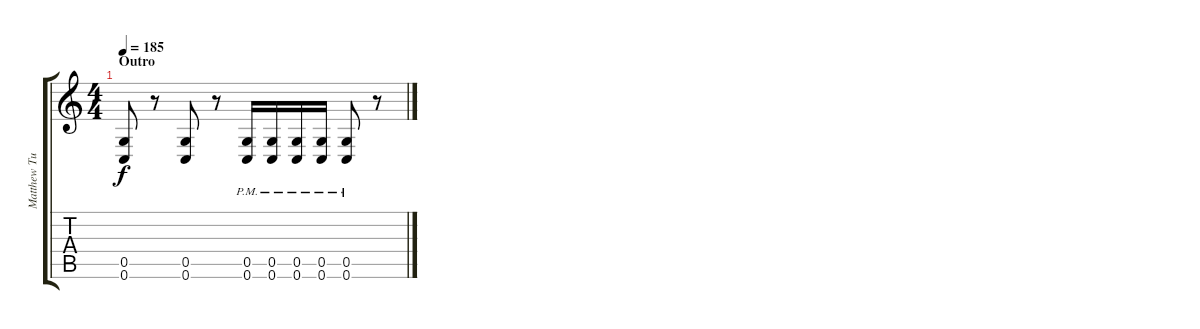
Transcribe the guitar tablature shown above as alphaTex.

\track ("Matthew Tuck (Matt)" "Matthew Tu") {instrument distortionguitar}
\staff {score tabs}
\tuning (D4 A3 F3 C3 G2 C2) {hide}
\ts (4 4)
\section ("" "Outro")
\tempo 185
\clef g2
\ks c
(0.5 0.6).8{dy f} r.8 (0.5 0.6).8 r.8 (0.5{pm} 0.6{pm}).16 (0.5{pm} 0.6{pm}).16 (0.5{pm} 0.6{pm}).16 (0.5{pm} 0.6{pm}).16 (0.5{pm} 0.6{pm}).8 r.8
